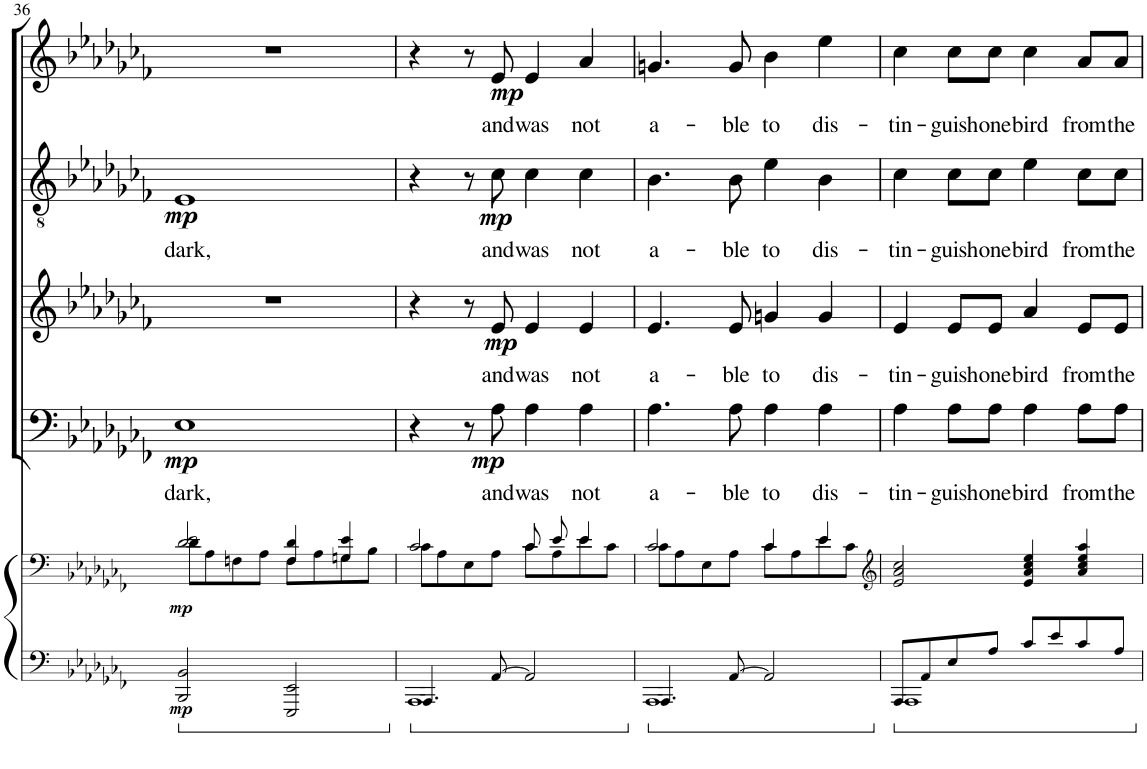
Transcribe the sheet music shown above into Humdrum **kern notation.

**kern	**dynam	**kern	**dynam	**kern	**text	**dynam	**kern	**text	**dynam	**kern	**text	**dynam	**kern	**text	**dynam
*part6	*part6	*part5	*part5	*part4	*part4	*part4	*part3	*part3	*part3	*part2	*part2	*part2	*part1	*part1	*part1
*staff6	*staff6	*staff5	*staff5	*staff4	*staff4	*staff4	*staff3	*staff3	*staff3	*staff2	*staff2	*staff2	*staff1	*staff1	*staff1
*I"Piano	*	*I"Piano	*	*I"Bassi	*	*	*I"Tenori	*	*	*I"Contralti	*	*	*I"Soprani	*	*
*I'Pno	*	*I'Pno	*	*	*	*	*	*	*	*	*	*	*	*	*
!!LO:PB:g=z
*clefF4	*	*clefF4	*	*clefF4	*	*	*clefG2	*	*	*clefGv2	*	*	*clefG2	*	*
*	*	*	*	*	*	*	*	*	*	*	*	*	*Trd1c2	*	*
*k[b-e-a-d-g-c-f-]	*	*k[b-e-a-d-g-c-f-]	*	*k[b-e-a-d-g-c-f-]	*	*	*k[b-e-a-d-g-c-f-]	*	*	*k[b-e-a-d-g-c-f-]	*	*	*k[b-e-a-d-g-c-f-]	*	*
*C-:	*	*C-:	*	*C-:	*	*	*C-:	*	*	*C-:	*	*	*C-:	*	*
*M4/4	*	*M4/4	*	*M4/4	*	*	*M4/4	*	*	*M4/4	*	*	*M4/4	*	*
*ped	*	*	*	*	*	*	*	*	*	*	*	*	*	*	*
=36	=36	=36	=36	=36	=36	=36	=36	=36	=36	=36	=36	=36	=36	=36	=36
*	*	*^	*	*	*	*	*	*	*	*	*	*	*	*	*
!	!LO:DY:b	!	!	!LO:DY:b	!	!LO:LY:b	!LO:DY:b	!	!	!	!	!LO:LY:b	!LO:DY:b	!	!	!
2BBB-/ 2BB-/	mp	2d-/ 2e-/	8d-\L	mp	1E-	dark,	mp	1r	.	.	1E-	dark,	mp	1r	.	.
.	.	.	8A-\	.	.	.	.	.	.	.	.	.	.	.	.	.
.	.	.	8Fn\	.	.	.	.	.	.	.	.	.	.	.	.	.
.	.	.	8A-\J	.	.	.	.	.	.	.	.	.	.	.	.	.
2EEE-/ 2EE-/	.	4F/ 4d-/	8F\L	.	.	.	.	.	.	.	.	.	.	.	.	.
.	.	.	8A-\	.	.	.	.	.	.	.	.	.	.	.	.	.
.	.	4Gn/ 4e-/	8G\	.	.	.	.	.	.	.	.	.	.	.	.	.
.	.	.	8B-\J	.	.	.	.	.	.	.	.	.	.	.	.	.
=37	=37	=37	=37	=37	=37	=37	=37	=37	=37	=37	=37	=37	=37	=37	=37	=37
*Xped	*	*	*	*	*	*	*	*	*	*	*	*	*	*	*	*
*ped	*	*	*	*	*	*	*	*	*	*	*	*	*	*	*	*
*^	*	*	*	*	*	*	*	*	*	*	*	*	*	*	*	*
4.AAA-/	1AAA-	.	2c-/	8c-\L	.	4r	.	.	4r	.	.	4r	.	.	4r	.	.
.	.	.	.	8A-\	.	.	.	.	.	.	.	.	.	.	.	.	.
.	.	.	.	8E-\	.	8r	.	.	8r	.	.	8r	.	.	8r	.	.
!	!	!	!	!	!	!	!LO:LY:b	!LO:DY:b	!	!LO:LY:b	!LO:DY:b	!	!LO:LY:b	!LO:DY:b	!	!LO:LY:b	!LO:DY:b
[8AA-/	.	.	.	8A-\J	.	8A-\	and	mp	8e-/	and	mp	8c-\	and	mp	8e-/	and	mp
!	!	!	!	!	!	!	!LO:LY:b	!	!	!LO:LY:b	!	!	!LO:LY:b	!	!	!LO:LY:b	!
2AA-/]	.	.	8c-/	8c-\L	.	4A-\	was	.	4e-/	was	.	4c-\	was	.	4e-/	was	.
.	.	.	8e-/	8A-\	.	.	.	.	.	.	.	.	.	.	.	.	.
!	!	!	!	!	!	!	!LO:LY:b	!	!	!LO:LY:b	!	!	!LO:LY:b	!	!	!LO:LY:b	!
.	.	.	4e-/	8e-\	.	4A-\	not	.	4e-/	not	.	4c-\	not	.	4a-/	not	.
.	.	.	.	8c-\J	.	.	.	.	.	.	.	.	.	.	.	.	.
=38	=38	=38	=38	=38	=38	=38	=38	=38	=38	=38	=38	=38	=38	=38	=38	=38	=38
*Xped	*	*	*	*	*	*	*	*	*	*	*	*	*	*	*	*	*
*ped	*	*	*	*	*	*	*	*	*	*	*	*	*	*	*	*	*
!	!	!	!	!	!	!	!LO:LY:b	!	!	!LO:LY:b	!	!	!LO:LY:b	!	!	!LO:LY:b	!
4.AAA-/	1AAA-	.	2c-/	8c-\L	.	4.A-\	a-	.	4.e-/	a-	.	4.B-\	a-	.	4.gn/	a-	.
.	.	.	.	8A-\	.	.	.	.	.	.	.	.	.	.	.	.	.
.	.	.	.	8E-\	.	.	.	.	.	.	.	.	.	.	.	.	.
!	!	!	!	!	!	!	!LO:LY:b	!	!	!LO:LY:b	!	!	!LO:LY:b	!	!	!LO:LY:b	!
[8AA-/	.	.	.	8A-\J	.	8A-\	-ble	.	8e-/	-ble	.	8B-\	-ble	.	8g/	-ble	.
!	!	!	!	!	!	!	!LO:LY:b	!	!	!LO:LY:b	!	!	!LO:LY:b	!	!	!LO:LY:b	!
2AA-/]	.	.	4c-/	8c-\L	.	4A-\	to	.	4gn/	to	.	4e-\	to	.	4b-\	to	.
.	.	.	.	8A-\	.	.	.	.	.	.	.	.	.	.	.	.	.
!	!	!	!	!	!	!	!LO:LY:b	!	!	!LO:LY:b	!	!	!LO:LY:b	!	!	!LO:LY:b	!
.	.	.	4e-/	8e-\	.	4A-\	dis-	.	4g/	dis-	.	4B-\	dis-	.	4ee-\	dis-	.
.	.	.	.	8c-\J	.	.	.	.	.	.	.	.	.	.	.	.	.
*	*	*	*v	*v	*	*	*	*	*	*	*	*	*	*	*	*	*
=39	=39	=39	=39	=39	=39	=39	=39	=39	=39	=39	=39	=39	=39	=39	=39	=39
*	*	*	*clefG2	*	*	*	*	*	*	*	*	*	*	*	*	*
*Xped	*	*	*	*	*	*	*	*	*	*	*	*	*	*	*	*
*ped	*	*	*	*	*	*	*	*	*	*	*	*	*	*	*	*
*	*	*	*^	*	*	*	*	*	*	*	*	*	*	*	*	*
!	!	!	!	!	!	!	!LO:LY:b	!	!	!LO:LY:b	!	!	!LO:LY:b	!	!	!LO:LY:b	!
*	*	*	*v	*v	*	*	*	*	*	*	*	*	*	*	*	*	*
8AAA-/L	1AAA-	.	2e-/ 2a-/ 2cc-/	.	4A-\	-tin-	.	4e-/	-tin-	.	4c-\	-tin-	.	4cc-\	-tin-	.
8AA-/	.	.	.	.	.	.	.	.	.	.	.	.	.	.	.	.
!	!	!	!	!	!	!LO:LY:b	!	!	!LO:LY:b	!	!	!LO:LY:b	!	!	!LO:LY:b	!
8E-/	.	.	.	.	8A-\L	-guish	.	8e-/L	-guish	.	8c-\L	-guish	.	8cc-\L	-guish	.
!	!	!	!	!	!	!LO:LY:b	!	!	!LO:LY:b	!	!	!LO:LY:b	!	!	!LO:LY:b	!
8A-/J	.	.	.	.	8A-\J	one	.	8e-/J	one	.	8c-\J	one	.	8cc-\J	one	.
!	!	!	!	!	!	!LO:LY:b	!	!	!LO:LY:b	!	!	!LO:LY:b	!	!	!LO:LY:b	!
8c-/L	.	.	4e-/ 4a-/ 4cc-/ 4ee-/	.	4A-\	bird	.	4a-/	bird	.	4e-\	bird	.	4cc-\	bird	.
8e-/	.	.	.	.	.	.	.	.	.	.	.	.	.	.	.	.
!	!	!	!	!	!	!LO:LY:b	!	!	!LO:LY:b	!	!	!LO:LY:b	!	!	!LO:LY:b	!
8c-/	.	.	4a-/ 4cc-/ 4ee-/ 4aa-/	.	8A-\L	from	.	8e-/L	from	.	8c-\L	from	.	8a-/L	from	.
!	!	!	!	!	!	!LO:LY:b	!	!	!LO:LY:b	!	!	!LO:LY:b	!	!	!LO:LY:b	!
8A-/J	.	.	.	.	8A-\J	the	.	8e-/J	the	.	8c-\J	the	.	8a-/J	the	.
*v	*v	*	*	*	*	*	*	*	*	*	*	*	*	*	*	*
*Xped	*	*	*	*	*	*	*	*	*	*	*	*	*	*	*
=	=	=	=	=	=	=	=	=	=	=	=	=	=	=	=
*-	*-	*-	*-	*-	*-	*-	*-	*-	*-	*-	*-	*-	*-	*-	*-
